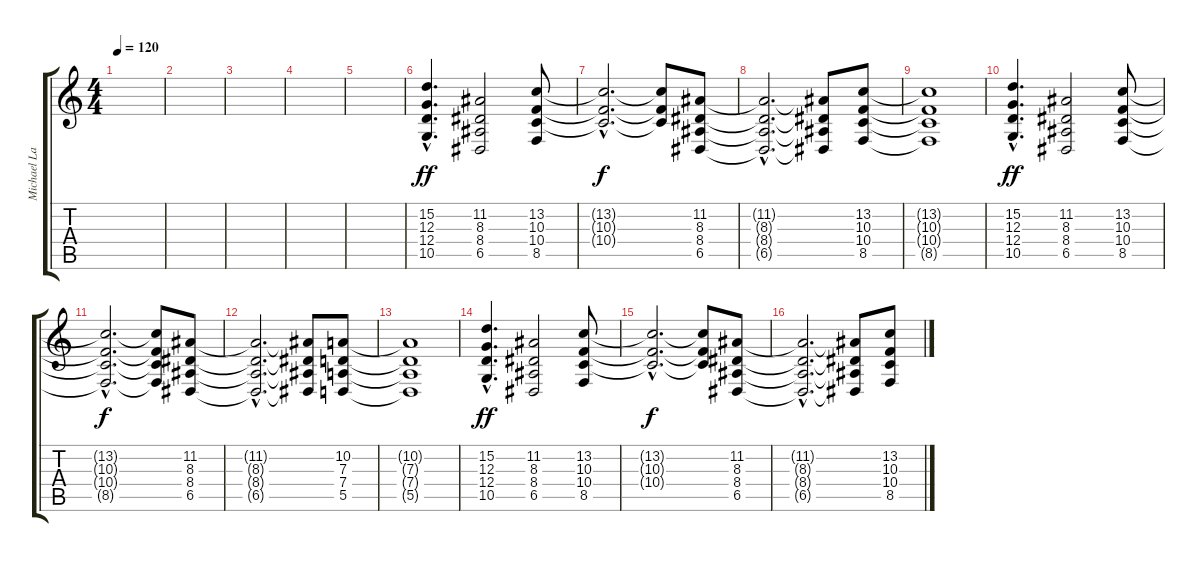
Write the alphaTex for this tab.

\track ("Michael Lardie" "Michael La") {instrument fx8scifi}
\staff {score tabs}
\tuning (E4 B3 G3 D3 A2 E2) {hide}
\ts (4 4)
\tempo 120
\clef g2
\ks c
|
|
|
|
|
(15.2{hac} 12.3{hac} 12.4{hac} 10.5{hac}).4{d dy ff volume 7} (11.2 8.3 8.4 6.5).2 (13.2 10.3 10.4 8.5).8 |
(13.2{hac t} 10.3{hac t} 10.4{hac t}).2{d dy f} (13.2{t} 10.3{t} 10.4{t}).8 (11.2 8.3 8.4 6.5).8 |
(11.2{hac t} 8.3{hac t} 8.4{hac t} 6.5{hac t}).2{d} (11.2{t} 8.3{t} 8.4{t} 6.5{t}).8 (13.2 10.3 10.4 8.5).8 |
(13.2{t} 10.3{t} 10.4{t} 8.5{t}).1 |
(15.2{hac} 12.3{hac} 12.4{hac} 10.5{hac}).4{d dy ff} (11.2 8.3 8.4 6.5).2 (13.2 10.3 10.4 8.5).8 |
(13.2{hac t} 10.3{hac t} 10.4{hac t} 8.5{hac t}).2{d dy f} (13.2{t} 10.3{t} 10.4{t} 8.5{t}).8 (11.2 8.3 8.4 6.5).8 |
(11.2{hac t} 8.3{hac t} 8.4{hac t} 6.5{hac t}).2{d} (11.2{t} 8.3{t} 8.4{t} 6.5{t}).8 (10.2 7.3 7.4 5.5).8 |
(10.2{t} 7.3{t} 7.4{t} 5.5{t}).1 |
(15.2{hac} 12.3{hac} 12.4{hac} 10.5{hac}).4{d dy ff} (11.2 8.3 8.4 6.5).2 (13.2 10.3 10.4 8.5).8 |
(13.2{hac t} 10.3{hac t} 10.4{hac t}).2{d dy f} (13.2{t} 10.3{t} 10.4{t}).8 (11.2 8.3 8.4 6.5).8 |
(11.2{hac t} 8.3{hac t} 8.4{hac t} 6.5{hac t}).2{d} (11.2{t} 8.3{t} 8.4{t} 6.5{t}).8 (13.2 10.3 10.4 8.5).8
